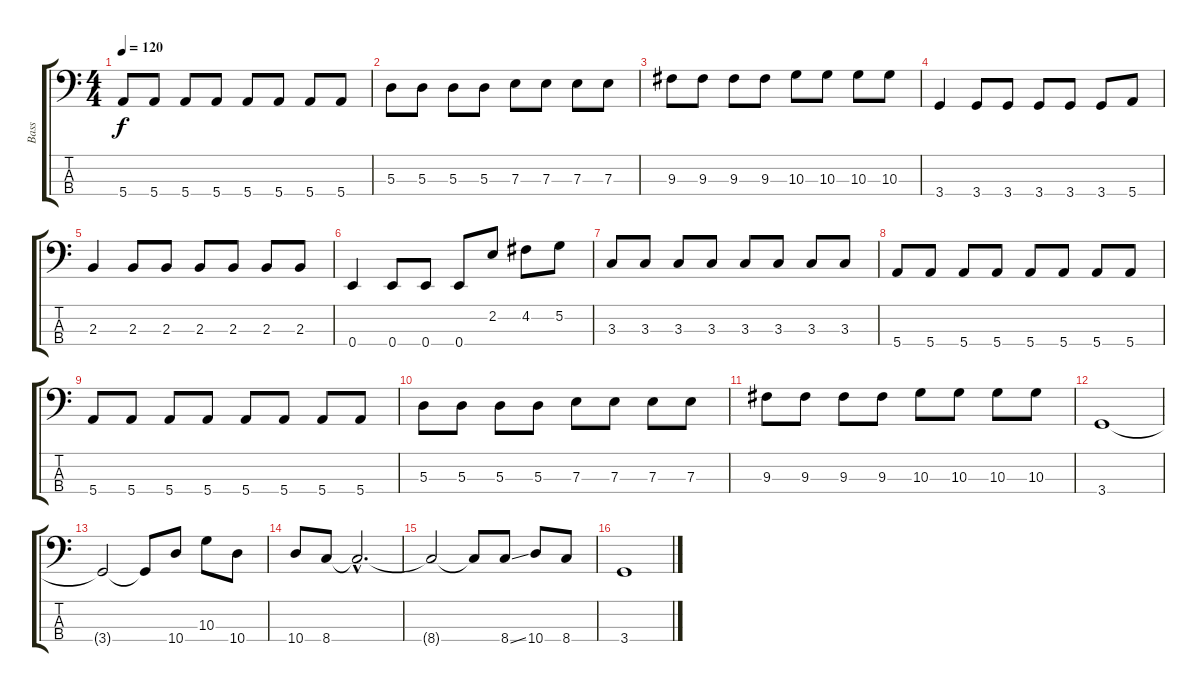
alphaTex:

\track ("Bass" "Bass") {instrument electricbassfinger}
\staff {score tabs}
\tuning (G2 D2 A1 E1) {hide}
\ts (4 4)
\tempo 120
\clef f4
\ks c
5.4.8{dy f} 5.4.8 5.4.8 5.4.8 5.4.8 5.4.8 5.4.8 5.4.8 |
5.3.8 5.3.8 5.3.8 5.3.8 7.3.8 7.3.8 7.3.8 7.3.8 |
9.3.8 9.3.8 9.3.8 9.3.8 10.3.8 10.3.8 10.3.8 10.3.8 |
3.4.4 3.4.8 3.4.8 3.4.8 3.4.8 3.4.8 5.4.8 |
2.3.4 2.3.8 2.3.8 2.3.8 2.3.8 2.3.8 2.3.8 |
0.4.4 0.4.8 0.4.8 0.4.8 2.2.8 4.2.8 5.2.8 |
3.3.8 3.3.8 3.3.8 3.3.8 3.3.8 3.3.8 3.3.8 3.3.8 |
5.4.8 5.4.8 5.4.8 5.4.8 5.4.8 5.4.8 5.4.8 5.4.8 |
5.4.8 5.4.8 5.4.8 5.4.8 5.4.8 5.4.8 5.4.8 5.4.8 |
5.3.8 5.3.8 5.3.8 5.3.8 7.3.8 7.3.8 7.3.8 7.3.8 |
9.3.8 9.3.8 9.3.8 9.3.8 10.3.8 10.3.8 10.3.8 10.3.8 |
3.4.1 |
3.4{t}.2 3.4{t}.8 10.4.8 10.3.8 10.4.8 |
10.4.8 8.4.8 8.4{hac t}.2{d} |
8.4{t}.2 8.4{t}.8 8.4{ss}.8 10.4.8 8.4.8 |
3.4.1
